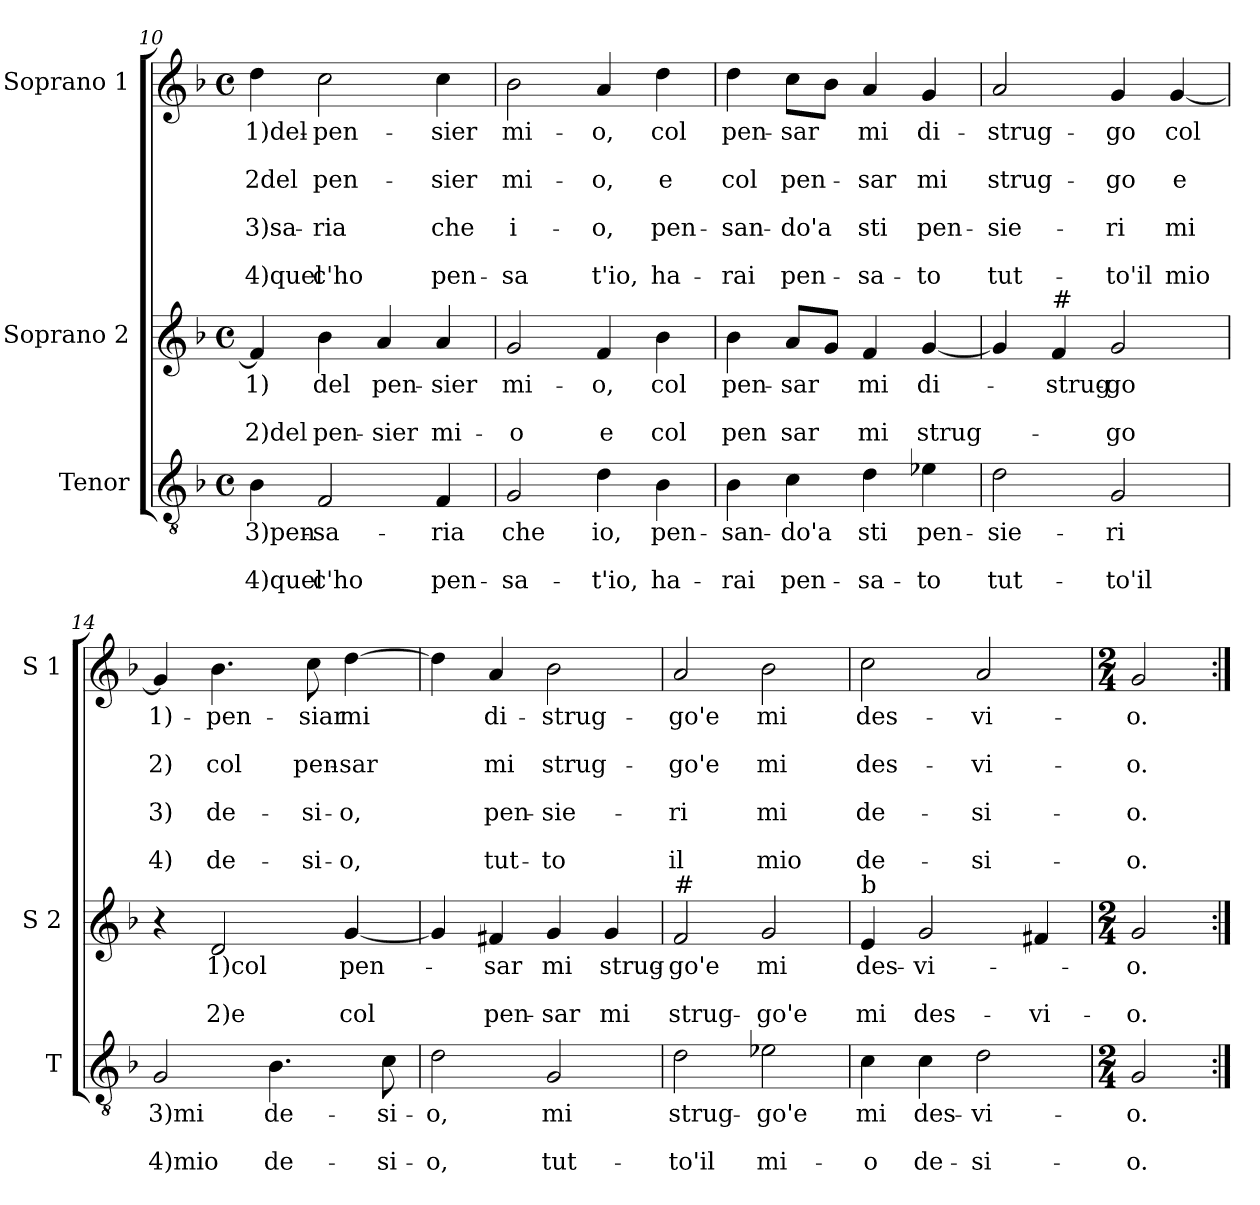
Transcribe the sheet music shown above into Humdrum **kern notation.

**kern	**text	**text	**text	**kern	**text	**text	**text	**kern	**text	**text	**text	**text	**text	**text	**text
*part3	*part3	*part3	*part3	*part2	*part2	*part2	*part2	*part1	*part1	*part1	*part1	*part1	*part1	*part1	*part1
*staff3	*staff3	*staff3	*staff3	*staff2	*staff2	*staff2	*staff2	*staff1	*staff1	*staff1	*staff1	*staff1	*staff1	*staff1	*staff1
*I"Tenor	*	*	*	*I"Soprano 2	*	*	*	*I"Soprano 1	*	*	*	*	*	*	*
*I'T	*	*	*	*I'S 2	*	*	*	*I'S 1	*	*	*	*	*	*	*
!!LO:PB:g=z
*clefGv2	*	*	*	*clefG2	*	*	*	*clefG2	*	*	*	*	*	*	*
*k[b-]	*	*	*	*k[b-]	*	*	*	*k[b-]	*	*	*	*	*	*	*
*F:	*	*	*	*F:	*	*	*	*F:	*	*	*	*	*	*	*
*M4/4	*	*	*	*M4/4	*	*	*	*M4/4	*	*	*	*	*	*	*
*met(c)	*	*	*	*met(c)	*	*	*	*met(c)	*	*	*	*	*	*	*
=10	=10	=10	=10	=10	=10	=10	=10	=10	=10	=10	=10	=10	=10	=10	=10
!	!LO:LY:b	!	!LO:LY:b	!	!LO:LY:b	!	!LO:LY:b	!	!LO:LY:b	!	!LO:LY:b	!	!LO:LY:b	!	!LO:LY:b
4B-\	3)pen-	.	4)quel	4f/]	1)	.	2)del	4dd\	1)del-	.	2del	.	-3)sa-	.	4)quel
!	!LO:LY:b	!	!LO:LY:b	!	!LO:LY:b	!	!LO:LY:b	!	!LO:LY:b	!	!LO:LY:b	!	!LO:LY:b	!	!LO:LY:b
2F/	-sa-	.	c'ho	4b-\	del	.	pen-	2cc\	-pen-	.	pen-	.	-ria	.	c'ho
!	!	!	!	!	!LO:LY:b	!	!LO:LY:b	!	!	!	!	!	!	!	!
.	.	.	.	4a/	pen-	.	-sier	.	.	.	.	.	.	.	.
!	!LO:LY:b	!	!LO:LY:b	!	!LO:LY:b	!	!LO:LY:b	!	!LO:LY:b	!	!LO:LY:b	!	!LO:LY:b	!	!LO:LY:b
4F/	-ria	.	pen-	4a/	-sier	.	mi-	4cc\	-sier	.	-sier	.	che	.	pen-
=11	=11	=11	=11	=11	=11	=11	=11	=11	=11	=11	=11	=11	=11	=11	=11
!	!LO:LY:b	!	!LO:LY:b	!	!LO:LY:b	!	!LO:LY:b	!	!LO:LY:b	!	!LO:LY:b	!	!LO:LY:b	!	!LO:LY:b
2G/	che	.	-sa-	2g/	mi-	.	-o	2b-\	mi-	.	mi-	.	i-	.	-sa
!	!LO:LY:b	!	!LO:LY:b	!	!LO:LY:b	!	!LO:LY:b	!	!LO:LY:b	!	!LO:LY:b	!	!LO:LY:b	!	!LO:LY:b
4d\	io,	.	-t'io,	4f/	-o,	.	e	4a/	-o,	.	-o,	.	-o,	.	t'io,
!	!LO:LY:b	!	!LO:LY:b	!	!LO:LY:b	!	!LO:LY:b	!	!LO:LY:b	!	!LO:LY:b	!	!LO:LY:b	!	!LO:LY:b
4B-\	pen-	.	ha-	4b-\	col	.	col	4dd\	col	.	e	.	pen-	.	ha-
=12	=12	=12	=12	=12	=12	=12	=12	=12	=12	=12	=12	=12	=12	=12	=12
!	!LO:LY:b	!	!LO:LY:b	!	!LO:LY:b	!	!LO:LY:b	!	!LO:LY:b	!	!LO:LY:b	!	!LO:LY:b	!	!LO:LY:b
4B-\	-san-	.	-rai	4b-\	pen-	.	pen	4dd\	pen-	.	col	.	-san-	.	-rai
!	!LO:LY:b	!	!LO:LY:b	!	!LO:LY:b	!	!LO:LY:b	!	!LO:LY:b	!	!LO:LY:b	!	!LO:LY:b	!	!LO:LY:b
4c\	-do'a	.	pen-	8a/L	-sar	.	sar	8cc\L	-sar	.	pen-	.	-do'a	.	pen-
.	.	.	.	8g/J	.	.	.	8b-\J	.	.	.	.	.	.	.
!	!LO:LY:b	!	!LO:LY:b	!	!LO:LY:b	!	!LO:LY:b	!	!LO:LY:b	!	!LO:LY:b	!	!LO:LY:b	!	!LO:LY:b
4d\	sti	.	-sa-	4f/	mi	.	mi	4a/	mi	.	-sar	.	sti	.	-sa-
!	!LO:LY:b	!	!LO:LY:b	!	!LO:LY:b	!	!LO:LY:b	!	!LO:LY:b	!	!LO:LY:b	!	!LO:LY:b	!	!LO:LY:b
4e-X\	pen-	.	-to	[4g/	di-	.	strug-	4g/	di-	.	mi	.	pen-	.	-to
=13	=13	=13	=13	=13	=13	=13	=13	=13	=13	=13	=13	=13	=13	=13	=13
!	!LO:LY:b	!	!LO:LY:b	!	!	!	!	!	!LO:LY:b	!	!LO:LY:b	!	!LO:LY:b	!	!LO:LY:b
2d\	-sie-	.	tut-	4g/]	.	.	.	2a/	-strug-	.	strug-	.	-sie-	.	tut-
!	!	!	!	!LO:TX:a:t=#	!	!	!	!	!	!	!	!	!	!	!
!	!	!	!	!	!LO:LY:b	!	!	!	!	!	!	!	!	!	!
.	.	.	.	4f/	-strug-	.	.	.	.	.	.	.	.	.	.
!	!LO:LY:b	!	!LO:LY:b	!	!LO:LY:b	!	!LO:LY:b	!	!LO:LY:b	!	!LO:LY:b	!	!LO:LY:b	!	!LO:LY:b
2G/	-ri	.	-to'il	2g/	-go	.	-go	4g/	-go	.	-go	.	-ri	.	-to'il
!	!	!	!	!	!	!	!	!	!LO:LY:b	!	!LO:LY:b	!	!LO:LY:b	!	!LO:LY:b
.	.	.	.	.	.	.	.	[4g/	col	.	e	.	mi	.	mio
!!LO:LB:g=z
=14	=14	=14	=14	=14	=14	=14	=14	=14	=14	=14	=14	=14	=14	=14	=14
!	!LO:LY:b	!	!LO:LY:b	!	!	!	!	!	!LO:LY:b	!	!LO:LY:b	!	!LO:LY:b	!	!LO:LY:b
2G/	3)mi	.	4)mio	4r	.	.	.	4g/]	1)-	.	2)	.	3)	.	4)
!	!	!	!	!	!LO:LY:b	!	!LO:LY:b	!	!LO:LY:b	!	!LO:LY:b	!	!LO:LY:b	!	!LO:LY:b
.	.	.	.	2d/	1)col	.	2)e	4.b-\	-pen-	.	col	.	de-	.	de-
!	!LO:LY:b	!	!LO:LY:b	!	!	!	!	!	!	!	!	!	!	!	!
4.B-\	de-	.	de-	.	.	.	.	.	.	.	.	.	.	.	.
!	!	!	!	!	!	!	!	!	!LO:LY:b	!	!LO:LY:b	!	!LO:LY:b	!	!LO:LY:b
.	.	.	.	.	.	.	.	8cc\	-siar	.	pen-	.	-si-	.	-si-
!	!	!	!	!	!LO:LY:b	!	!LO:LY:b	!	!LO:LY:b	!	!LO:LY:b	!	!LO:LY:b	!	!LO:LY:b
.	.	.	.	[4g/	pen-	.	col	[4dd\	mi	.	-sar	.	-o,	.	-o,
!	!LO:LY:b	!	!LO:LY:b	!	!	!	!	!	!	!	!	!	!	!	!
8c\	-si-	.	-si-	.	.	.	.	.	.	.	.	.	.	.	.
=15	=15	=15	=15	=15	=15	=15	=15	=15	=15	=15	=15	=15	=15	=15	=15
!	!LO:LY:b	!	!LO:LY:b	!	!	!	!	!	!	!	!	!	!	!	!
2d\	-o,	.	-o,	4g/]	.	.	.	4dd\]	.	.	.	.	.	.	.
!	!	!	!	!	!LO:LY:b	!	!LO:LY:b	!	!LO:LY:b	!	!LO:LY:b	!	!LO:LY:b	!	!LO:LY:b
.	.	.	.	4f#X/	-sar	.	pen-	4a/	di-	.	mi	.	pen-	.	tut-
!	!LO:LY:b	!	!LO:LY:b	!	!LO:LY:b	!	!LO:LY:b	!	!LO:LY:b	!	!LO:LY:b	!	!LO:LY:b	!	!LO:LY:b
2G/	mi	.	tut-	4g/	mi	.	-sar	2b-\	-strug-	.	strug-	.	-sie-	.	-to
!	!	!	!	!	!LO:LY:b	!	!LO:LY:b	!	!	!	!	!	!	!	!
.	.	.	.	4g/	strug-	.	mi	.	.	.	.	.	.	.	.
=16	=16	=16	=16	=16	=16	=16	=16	=16	=16	=16	=16	=16	=16	=16	=16
!	!	!	!	!LO:TX:a:t=#	!	!	!	!	!	!	!	!	!	!	!
!	!LO:LY:b	!	!LO:LY:b	!	!LO:LY:b	!	!LO:LY:b	!	!LO:LY:b	!	!LO:LY:b	!	!LO:LY:b	!	!LO:LY:b
2d\	strug-	.	-to'il	2f/	-go'e	.	strug-	2a/	-go'e	.	-go'e	.	-ri	.	il
!	!LO:LY:b	!	!LO:LY:b	!	!LO:LY:b	!	!LO:LY:b	!	!LO:LY:b	!	!LO:LY:b	!	!LO:LY:b	!	!LO:LY:b
2e-X\	-go'e	.	mi-	2g/	mi	.	-go'e	2b-\	mi	.	mi	.	mi	.	mio
=17	=17	=17	=17	=17	=17	=17	=17	=17	=17	=17	=17	=17	=17	=17	=17
!	!	!	!	!LO:TX:a:t=b	!	!	!	!	!	!	!	!	!	!	!
!	!LO:LY:b	!	!LO:LY:b	!	!LO:LY:b	!	!LO:LY:b	!	!LO:LY:b	!	!LO:LY:b	!	!LO:LY:b	!	!LO:LY:b
4c\	mi	.	-o	4e/	des-	.	mi	2cc\	des-	.	des-	.	de-	.	de-
!	!LO:LY:b	!	!LO:LY:b	!	!LO:LY:b	!	!LO:LY:b	!	!	!	!	!	!	!	!
4c\	des-	.	de-	2g/	-vi-	.	des-	.	.	.	.	.	.	.	.
!	!LO:LY:b	!	!LO:LY:b	!	!	!	!	!	!LO:LY:b	!	!LO:LY:b	!	!LO:LY:b	!	!LO:LY:b
2d\	-vi-	.	-si-	.	.	.	.	2a/	-vi-	.	-vi-	.	-si-	.	-si-
!	!	!	!	!	!	!	!LO:LY:b	!	!	!	!	!	!	!	!
.	.	.	.	4f#X/	.	.	-vi-	.	.	.	.	.	.	.	.
=18	=18	=18	=18	=18	=18	=18	=18	=18	=18	=18	=18	=18	=18	=18	=18
*M2/4	*	*	*	*M2/4	*	*	*	*M2/4	*	*	*	*	*	*	*
!	!LO:LY:b	!	!LO:LY:b	!	!LO:LY:b	!	!LO:LY:b	!	!LO:LY:b	!	!LO:LY:b	!	!LO:LY:b	!	!LO:LY:b
2G/	-o.	.	-o.	2g/	-o.	.	-o.	2g/	-o.	.	-o.	.	-o.	.	-o.
=:|!	=:|!	=:|!	=:|!	=:|!	=:|!	=:|!	=:|!	=:|!	=:|!	=:|!	=:|!	=:|!	=:|!	=:|!	=:|!
*-	*-	*-	*-	*-	*-	*-	*-	*-	*-	*-	*-	*-	*-	*-	*-
